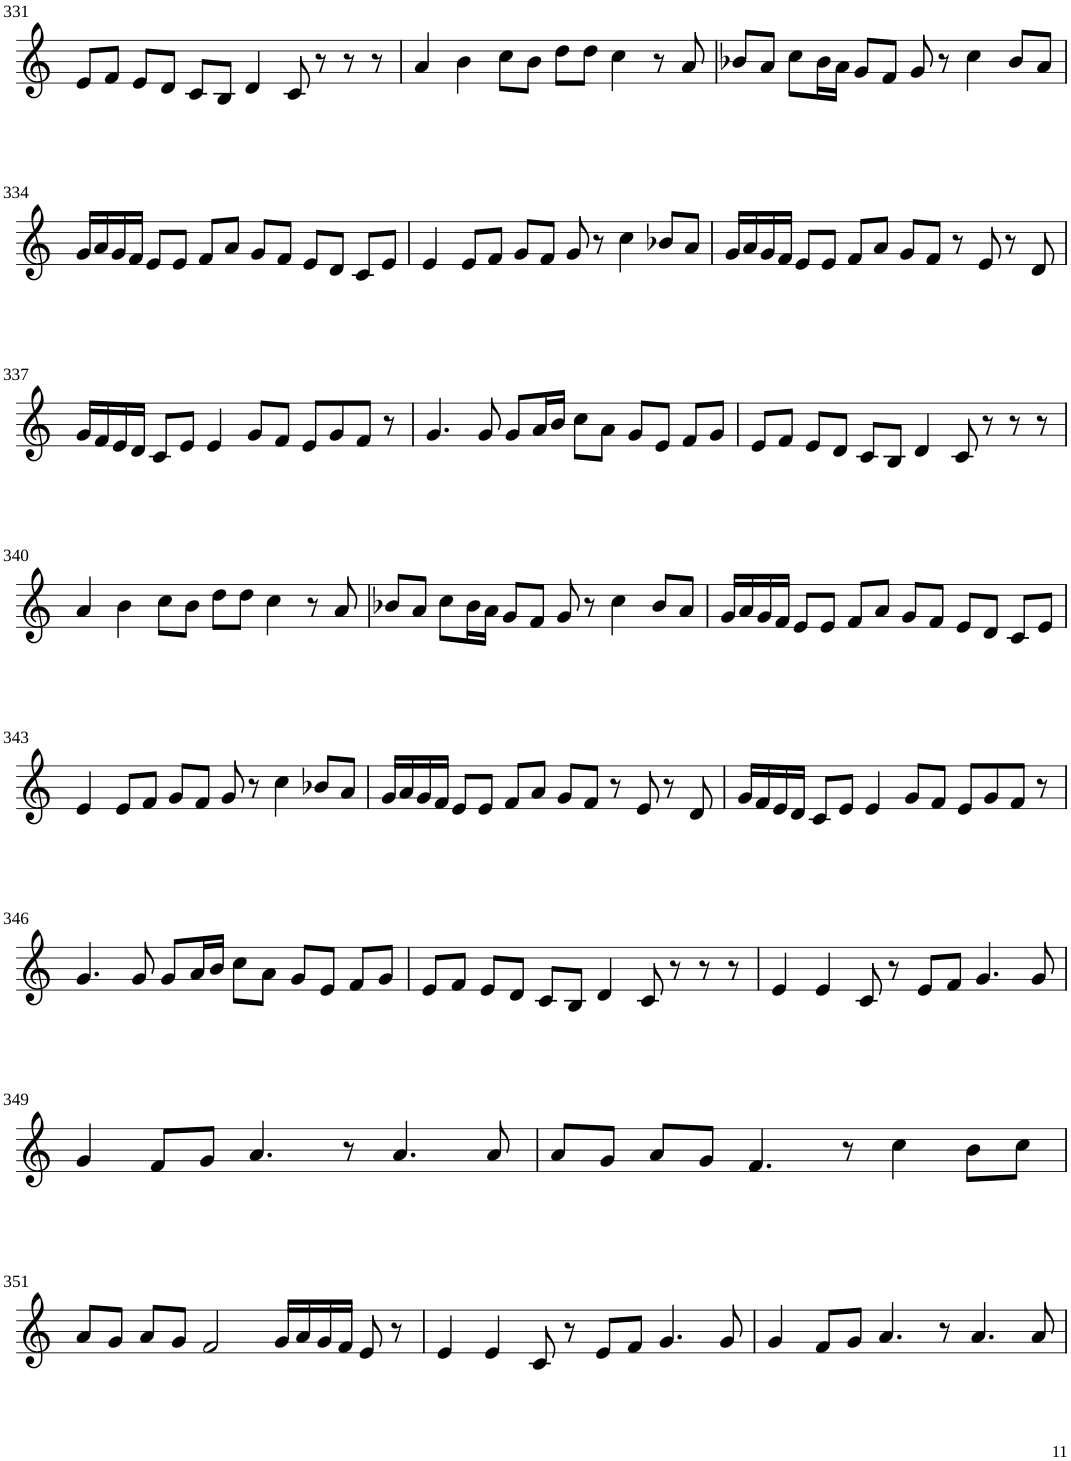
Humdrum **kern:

**kern
*part1
*staff1
*I"Violin
!!LO:PB:g=z
*clefG2
*k[]
*M6/4
=331
8e/L
8f/J
8e/L
8d/J
8c/L
8B/J
4d/
8c/
8r
8r
8r
=332
4a/
4b\
8cc\L
8b\J
8dd\L
8dd\J
4cc\
8r
8a/
=333
8b-X/L
8a/J
8cc\L
16b-\L
16a\JJ
8g/L
8f/J
8g/
8r
4cc\
8b-/L
8a/J
!!LO:LB:g=z
=334
16g/LL
16a/
16g/
16f/JJ
8e/L
8e/J
8f/L
8a/J
8g/L
8f/J
8e/L
8d/J
8c/L
8e/J
=335
4e/
8e/L
8f/J
8g/L
8f/J
8g/
8r
4cc\
8b-X/L
8a/J
=336
16g/LL
16a/
16g/
16f/JJ
8e/L
8e/J
8f/L
8a/J
8g/L
8f/J
8r
8e/
8r
8d/
!!LO:LB:g=z
=337
16g/LL
16f/
16e/
16d/JJ
8c/L
8e/J
4e/
8g/L
8f/J
8e/L
8g/
8f/J
8r
=338
4.g/
8g/
8g/L
16a/L
16b/JJ
8cc\L
8a\J
8g/L
8e/J
8f/L
8g/J
=339
8e/L
8f/J
8e/L
8d/J
8c/L
8B/J
4d/
8c/
8r
8r
8r
!!LO:LB:g=z
=340
4a/
4b\
8cc\L
8b\J
8dd\L
8dd\J
4cc\
8r
8a/
=341
8b-X/L
8a/J
8cc\L
16b-\L
16a\JJ
8g/L
8f/J
8g/
8r
4cc\
8b-/L
8a/J
=342
16g/LL
16a/
16g/
16f/JJ
8e/L
8e/J
8f/L
8a/J
8g/L
8f/J
8e/L
8d/J
8c/L
8e/J
!!LO:LB:g=z
=343
4e/
8e/L
8f/J
8g/L
8f/J
8g/
8r
4cc\
8b-X/L
8a/J
=344
16g/LL
16a/
16g/
16f/JJ
8e/L
8e/J
8f/L
8a/J
8g/L
8f/J
8r
8e/
8r
8d/
=345
16g/LL
16f/
16e/
16d/JJ
8c/L
8e/J
4e/
8g/L
8f/J
8e/L
8g/
8f/J
8r
!!LO:LB:g=z
=346
4.g/
8g/
8g/L
16a/L
16b/JJ
8cc\L
8a\J
8g/L
8e/J
8f/L
8g/J
=347
8e/L
8f/J
8e/L
8d/J
8c/L
8B/J
4d/
8c/
8r
8r
8r
=348
4e/
4e/
8c/
8r
8e/L
8f/J
4.g/
8g/
!!LO:LB:g=z
=349
4g/
8f/L
8g/J
4.a/
8r
4.a/
8a/
=350
8a/L
8g/J
8a/L
8g/J
4.f/
8r
4cc\
8b\L
8cc\J
!!LO:LB:g=z
=351
8a/L
8g/J
8a/L
8g/J
2f/
16g/LL
16a/
16g/
16f/JJ
8e/
8r
=352
4e/
4e/
8c/
8r
8e/L
8f/J
4.g/
8g/
=353
4g/
8f/L
8g/J
4.a/
8r
4.a/
8a/
=
*-
